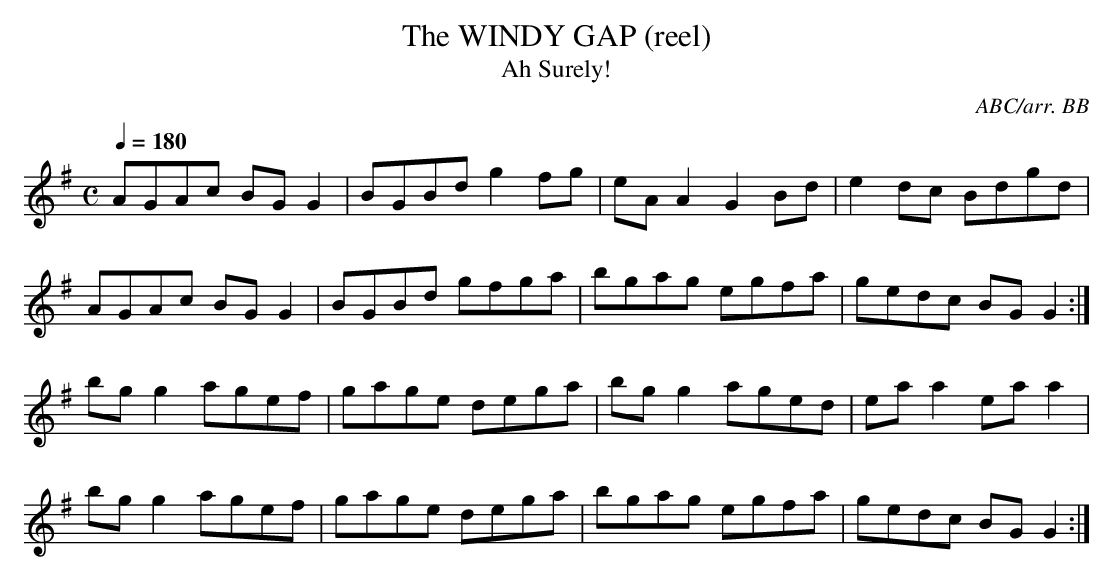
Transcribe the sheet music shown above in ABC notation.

X:1
T:WINDY GAP (reel), The
T:Ah Surely!
C:ABC/arr. BB
M:C
L:1/8
Q:1/4=180
K:G
AGAc BGG2|BGBd g2fg|eAA2 G2Bd|e2dc Bdgd|
AGAc BGG2|BGBd gfga|bgag egfa|gedc BGG2:|
bgg2 agef|gage dega|bgg2 aged|eaa2 eaa2|
bgg2 agef|gage dega|bgag egfa|gedc BGG2:|
